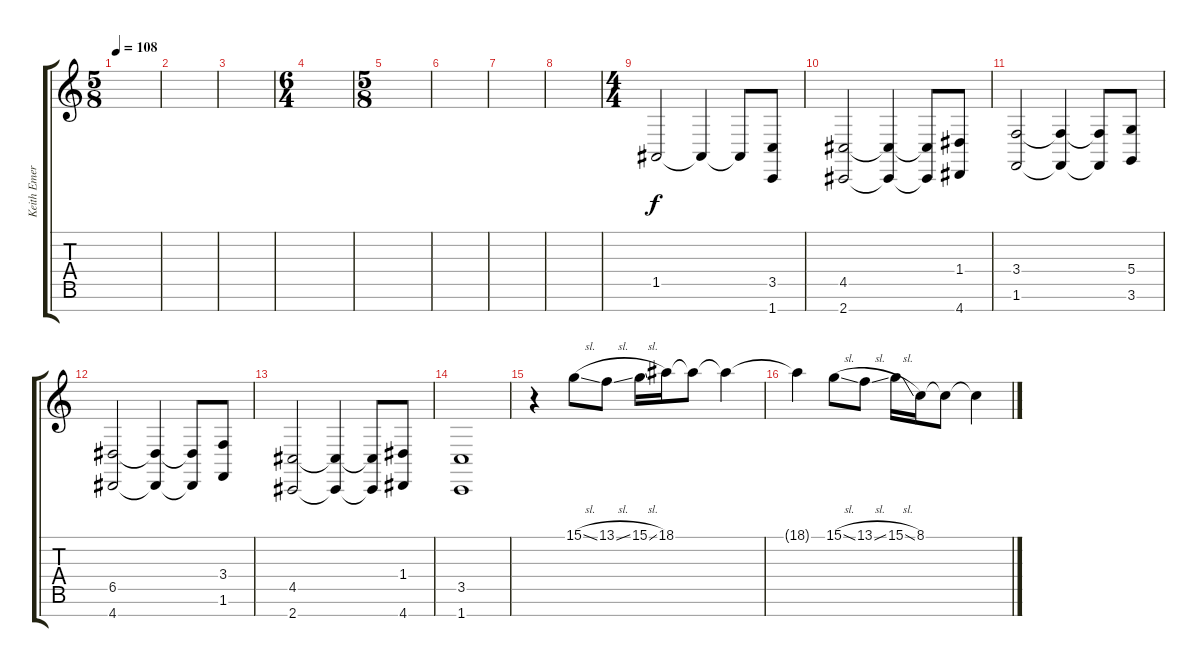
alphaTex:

\track ("Keith Emerson (Keyboard)" "Keith Emer") {instrument synthbrass1}
\staff {score tabs}
\tuning (E4 B3 G3 D3 A2 E2 B1) {hide}
\ts (5 8)
\tempo 108
\clef g2
\ks c
|
|
|
\ts (6 4)
|
\ts (5 8)
|
|
|
|
\ts (4 4)
1.5.2 1.5{t}.4 1.5{t}.8 (3.5 1.7).8 |
(4.5 2.7).2 (4.5{t} 2.7{t}).4 (4.5{t} 2.7{t}).8 (1.4 4.7).8 |
(3.4 1.6).2 (3.4{t} 1.6{t}).4 (3.4{t} 1.6{t}).8 (5.4 3.6).8 |
(6.5 4.7).2 (6.5{t} 4.7{t}).4 (6.5{t} 4.7{t}).8 (3.4 1.6).8 |
(4.5 2.7).2 (4.5{t} 2.7{t}).4 (4.5{t} 2.7{t}).8 (1.4 4.7).8 |
(3.5 1.7).1 |
r.4 15.1{sl}.8 13.1{sl}.8 15.1{sl}.16 18.1.16 18.1{t}.8 18.1{t}.4 |
18.1{t}.4 15.1{sl}.8 13.1{sl}.8 15.1{sl}.16 8.1.16 8.1{t}.8 8.1{t}.4
